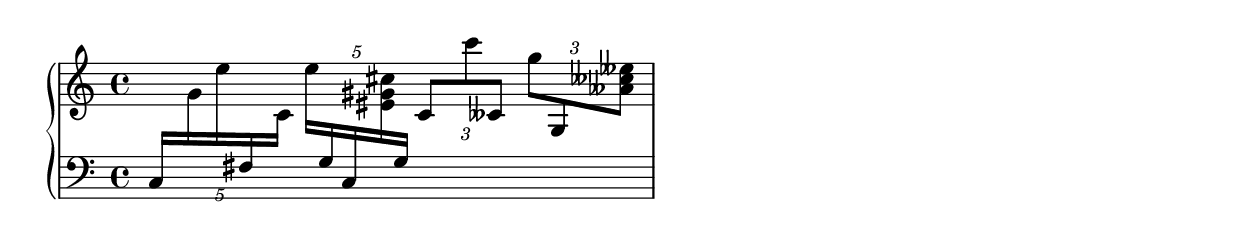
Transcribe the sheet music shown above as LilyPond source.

\version "2.19.21"

\header {
  texidoc = "Tuplet numbers associated with kneed beams will
avoid accidentals."
}

\layout {
  indent = 0
  ragged-right = ##t
}

top = \change Staff = "1"
bottom = \change Staff = "2"

music = \relative {
  \override Beam.auto-knee-gap = 1
  \tuplet 5/4 4 {
    c16[ \top g'' e' \bottom fis,, \top c']
    e'16 \bottom g,, c, \top <eis' gis cis> \bottom g,
  }
  \tuplet 3/2 4 {
    \top c8 c'' ceses,,
    g'' g,, <aeses' ceses eses>
  }
}

\score {
  \new PianoStaff <<
    \new Staff = "1" {
      s1
    }
    \new Staff = "2" {
      \clef bass
      \music
    }
  >>
}
